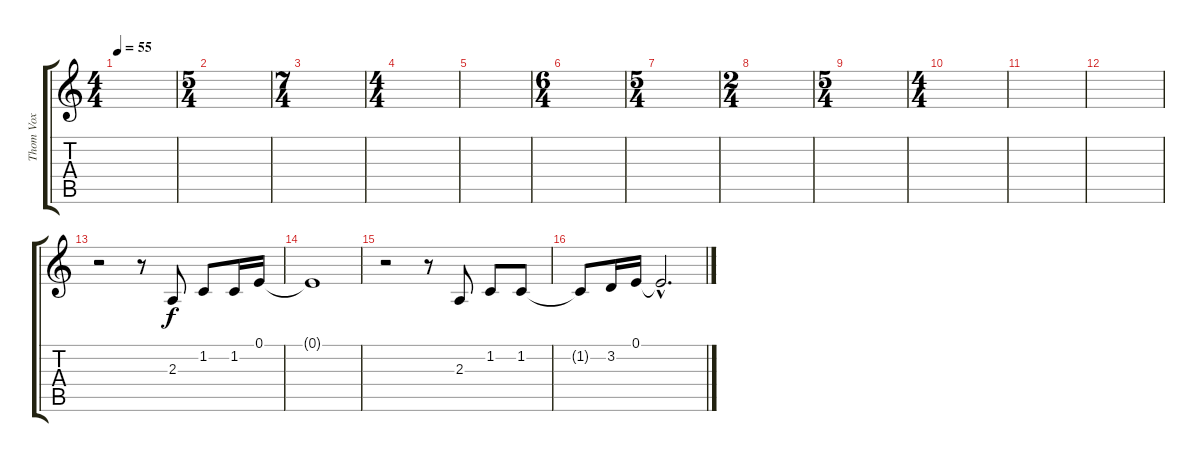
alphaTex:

\track ("Thom Vox" "Thom Vox") {instrument cello}
\staff {score tabs}
\tuning (E4 B3 G3 D3 A2 E2) {hide}
\ts (4 4)
\tempo 55
\clef g2
\ks c
|
\ts (5 4)
|
\ts (7 4)
|
\ts (4 4)
|
|
\ts (6 4)
|
\ts (5 4)
|
\ts (2 4)
|
\ts (5 4)
|
\ts (4 4)
|
|
|
r.2 r.8 2.3.8 1.2.8 1.2.16 0.1.16 |
0.1{t}.1 |
r.2 r.8 2.3.8 1.2.8 1.2.8 |
1.2{t}.8 3.2.16 0.1.16 0.1{hac t}.2{d}
